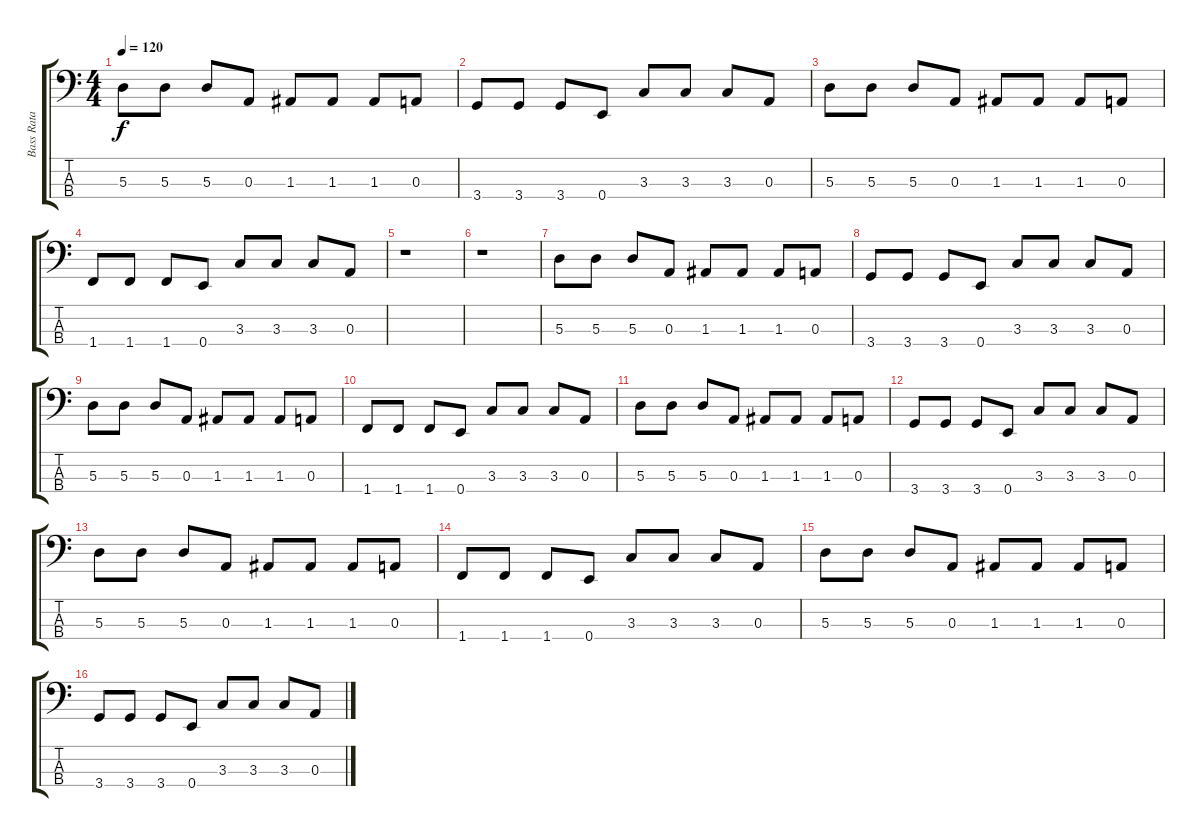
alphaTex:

\track ("Bass Rata Punk" "Bass Rata ") {instrument electricbassfinger}
\staff {score tabs}
\tuning (G2 D2 A1 E1) {hide}
\ts (4 4)
\tempo 120
\clef f4
\ks c
5.3.8{dy f} 5.3.8 5.3.8 0.3.8 1.3.8 1.3.8 1.3.8 0.3.8 |
3.4.8 3.4.8 3.4.8 0.4.8 3.3.8 3.3.8 3.3.8 0.3.8 |
5.3.8 5.3.8 5.3.8 0.3.8 1.3.8 1.3.8 1.3.8 0.3.8 |
1.4.8 1.4.8 1.4.8 0.4.8 3.3.8 3.3.8 3.3.8 0.3.8 |
r.1 |
r.1 |
5.3.8 5.3.8 5.3.8 0.3.8 1.3.8 1.3.8 1.3.8 0.3.8 |
3.4.8 3.4.8 3.4.8 0.4.8 3.3.8 3.3.8 3.3.8 0.3.8 |
5.3.8 5.3.8 5.3.8 0.3.8 1.3.8 1.3.8 1.3.8 0.3.8 |
1.4.8 1.4.8 1.4.8 0.4.8 3.3.8 3.3.8 3.3.8 0.3.8 |
5.3.8 5.3.8 5.3.8 0.3.8 1.3.8 1.3.8 1.3.8 0.3.8 |
3.4.8 3.4.8 3.4.8 0.4.8 3.3.8 3.3.8 3.3.8 0.3.8 |
5.3.8 5.3.8 5.3.8 0.3.8 1.3.8 1.3.8 1.3.8 0.3.8 |
1.4.8 1.4.8 1.4.8 0.4.8 3.3.8 3.3.8 3.3.8 0.3.8 |
5.3.8 5.3.8 5.3.8 0.3.8 1.3.8 1.3.8 1.3.8 0.3.8 |
3.4.8 3.4.8 3.4.8 0.4.8 3.3.8 3.3.8 3.3.8 0.3.8
